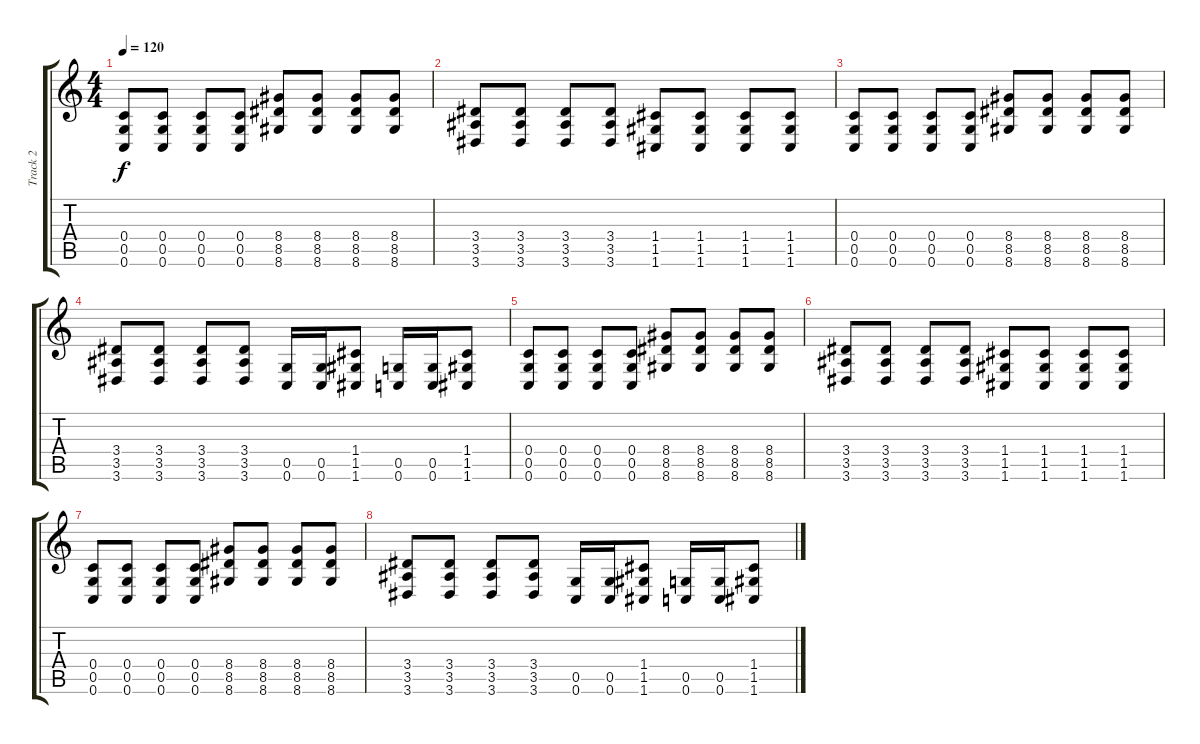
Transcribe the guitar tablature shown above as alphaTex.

\track ("Track 2" "Track 2") {instrument distortionguitar}
\staff {score tabs}
\tuning (D4 A3 F3 C3 G2 C2) {hide}
\ts (4 4)
\tempo 120
\clef g2
\ks c
(0.4 0.5 0.6).8{dy f} (0.4 0.5 0.6).8 (0.4 0.5 0.6).8 (0.4 0.5 0.6).8 (8.4 8.5 8.6).8 (8.4 8.5 8.6).8 (8.4 8.5 8.6).8 (8.4 8.5 8.6).8 |
(3.4 3.5 3.6).8 (3.4 3.5 3.6).8 (3.4 3.5 3.6).8 (3.4 3.5 3.6).8 (1.4 1.5 1.6).8 (1.4 1.5 1.6).8 (1.4 1.5 1.6).8 (1.4 1.5 1.6).8 |
(0.4 0.5 0.6).8 (0.4 0.5 0.6).8 (0.4 0.5 0.6).8 (0.4 0.5 0.6).8 (8.4 8.5 8.6).8 (8.4 8.5 8.6).8 (8.4 8.5 8.6).8 (8.4 8.5 8.6).8 |
(3.4 3.5 3.6).8 (3.4 3.5 3.6).8 (3.4 3.5 3.6).8 (3.4 3.5 3.6).8 (0.5 0.6).16 (0.5 0.6).16 (1.4 1.5 1.6).8 (0.5 0.6).16 (0.5 0.6).16 (1.4 1.5 1.6).8 |
(0.4 0.5 0.6).8 (0.4 0.5 0.6).8 (0.4 0.5 0.6).8 (0.4 0.5 0.6).8 (8.4 8.5 8.6).8 (8.4 8.5 8.6).8 (8.4 8.5 8.6).8 (8.4 8.5 8.6).8 |
(3.4 3.5 3.6).8 (3.4 3.5 3.6).8 (3.4 3.5 3.6).8 (3.4 3.5 3.6).8 (1.4 1.5 1.6).8 (1.4 1.5 1.6).8 (1.4 1.5 1.6).8 (1.4 1.5 1.6).8 |
(0.4 0.5 0.6).8 (0.4 0.5 0.6).8 (0.4 0.5 0.6).8 (0.4 0.5 0.6).8 (8.4 8.5 8.6).8 (8.4 8.5 8.6).8 (8.4 8.5 8.6).8 (8.4 8.5 8.6).8 |
(3.4 3.5 3.6).8 (3.4 3.5 3.6).8 (3.4 3.5 3.6).8 (3.4 3.5 3.6).8 (0.5 0.6).16 (0.5 0.6).16 (1.4 1.5 1.6).8 (0.5 0.6).16 (0.5 0.6).16 (1.4 1.5 1.6).8
